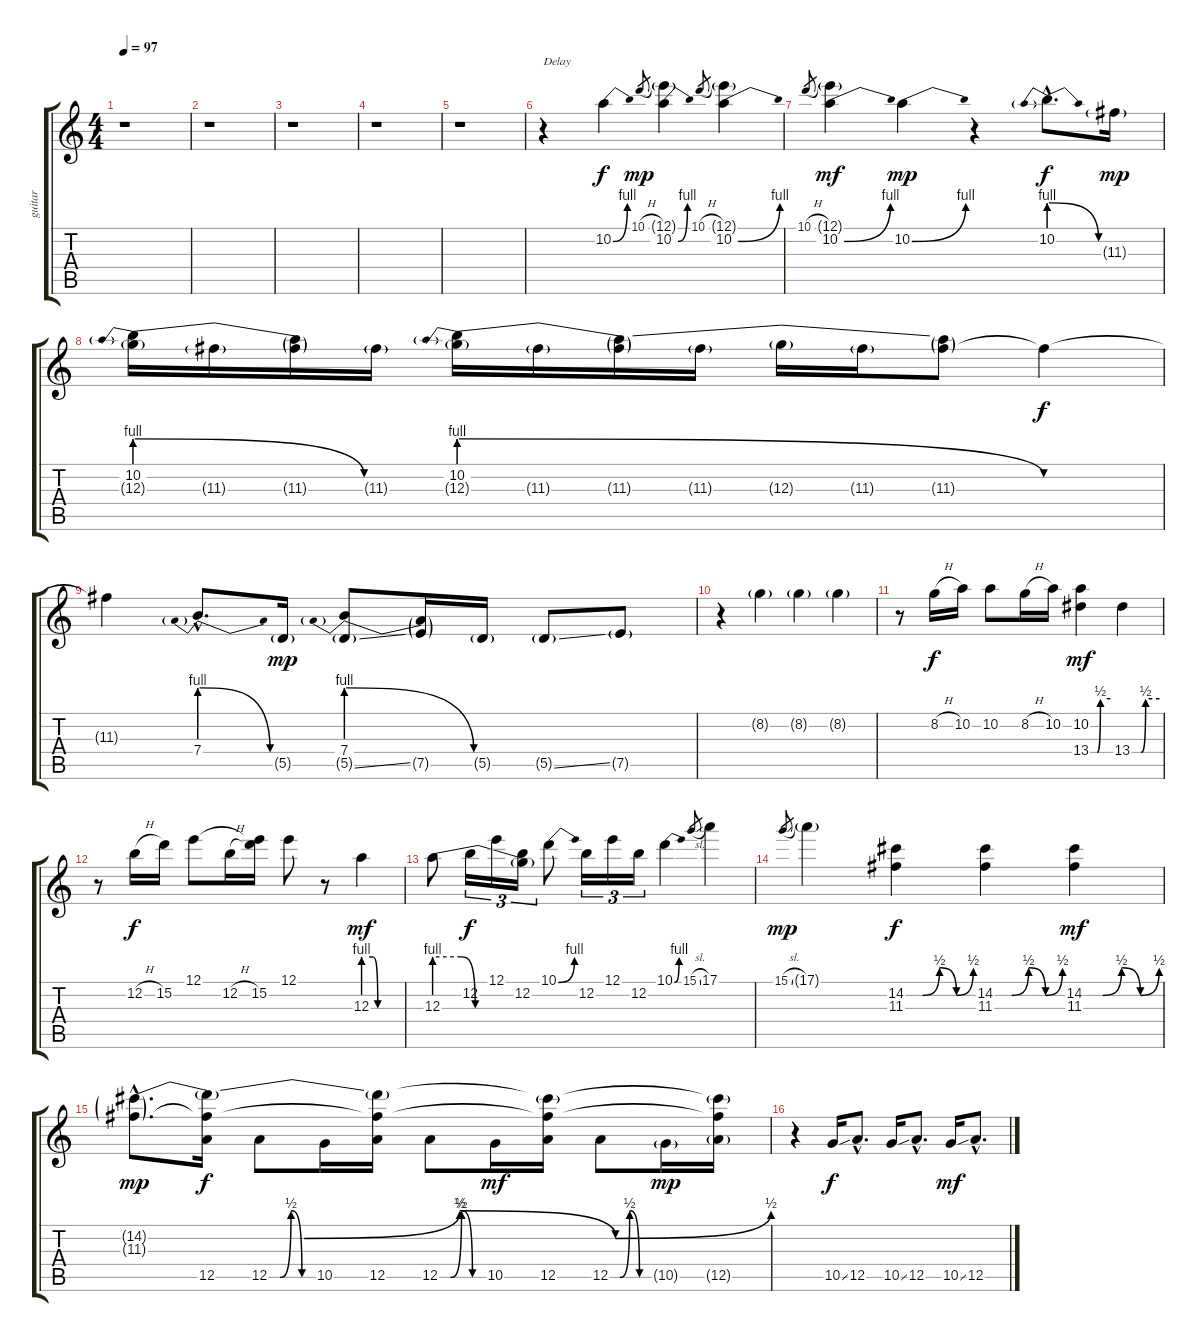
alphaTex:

\track ("guitar" "guitar") {instrument acousticguitarnylon}
\staff {score tabs}
\tuning (E4 B3 G3 D3 A2 E2) {hide}
\ts (4 4)
\tempo 97
\clef g2
\ks c
r.1{dy f} |
r.1 |
r.1 |
r.1 |
r.1 |
r.4{txt "Delay"} 10.2{be (bend 0 0 60 4)}.4{balance 8 instrument electricguitarclean} 10.1{h}.8{gr dy mp} (12.1{g} 10.2{be (bend 0 0 60 4)}).4 10.1{h}.8{gr} (12.1{g} 10.2{be (bend 0 0 60 4)}).4 |
10.1{h}.8{gr} (12.1{g} 10.2{be (bend 0 0 60 4)}).4{dy mf} 10.2{be (bend 0 0 60 4)}.4{dy mp} r.4 10.2{be (prebendrelease 0 4 60 0) hac}.8{d dy f} 11.3{g}.16{dy mp} |
(10.2{be (prebendrelease 0 4 60 0)} 12.3{g}).16 11.3{g}.16 (10.2{t} 11.3{g}).16 11.3{g}.16 (10.2{be (prebendrelease 0 4 60 0)} 12.3{g}).16 11.3{g}.16 (10.2{t} 11.3{g}).16 11.3{g}.16 12.3{g}.16 11.3{g}.16 (10.2{t} 11.3{g}).8 11.3{t}.4{dy f} |
11.3{t}.4 7.4{be (prebendrelease 0 4 60 0) hac}.8{d} 5.5{g}.16{dy mp} (7.4{be (prebendrelease 0 4 60 0)} 5.5{ss g}).8 (7.4{t} 7.5{g}).16 5.5{g}.16 5.5{ss g}.8 7.5{g}.8 |
r.4 8.2{g}.4 8.2{g}.4 8.2{g}.4 |
r.8 8.2{h}.16{dy f} 10.2.16 10.2.8 8.2{h}.16 10.2.16 (10.2 13.4{be (custom 0 0 20 0 30 2 60 2)}).4{dy mf} 13.4{be (custom 0 0 20 0 30 2 60 2)}.4 |
r.8 12.2{h}.16{dy f} 15.2.16 12.1.8 12.2{h}.16 (12.1{t} 15.2).16 12.1.8 r.8 12.3{be (custom 0 4 15 4 23 0 60 0)}.4{dy mf} |
12.3{be (custom 0 4 15 4 23 0 60 0)}.8 12.2.16{tu (3 2) dy f} 12.1.16{tu (3 2)} (12.2 12.3{t}).16{tu (3 2)} 10.1{be (bend 0 0 60 4)}.8 12.2.16{tu (3 2)} 12.1.16{tu (3 2)} 12.2.16{tu (3 2)} 10.1{be (bend 0 0 60 4)}.4 15.1{sl}.8{gr} 17.1.4 |
15.1{sl}.8{gr dy mp} 17.1{g}.4 (14.2{be (custom 0 0 15 0 30 2 45 0 60 2)} 11.3).4{dy f} (14.2{be (custom 0 0 15 0 30 2 45 0 60 2)} 11.3).4 (14.2{be (custom 0 0 15 0 30 2 45 0 60 2)} 11.3).4{dy mf} |
(14.2{be (custom 0 0 15 0 30 2 45 0 60 2) g hac} 11.3{g hac}).8{d dy mp} (14.2{t} 11.3{t} 12.5).16{dy f} 12.5{be (custom 0 0 15 0 30 2 45 0 60 0)}.8 10.5.16 (14.2{t} 11.3{t} 12.5).16 12.5{be (custom 0 0 15 0 30 2 45 0 60 0)}.8 10.5.16{dy mf} (14.2{t} 11.3{t} 12.5).16 12.5{be (custom 0 0 15 0 30 2 45 0 60 0)}.8 10.5{g}.16{dy mp} (14.2{t} 11.3{t} 12.5{g}).16 |
r.4 10.5{ss}.16{dy f} 12.5{hac}.8{d} 10.5{ss}.16 12.5{hac}.8{d} 10.5{ss}.16{dy mf} 12.5{hac}.8{d}
